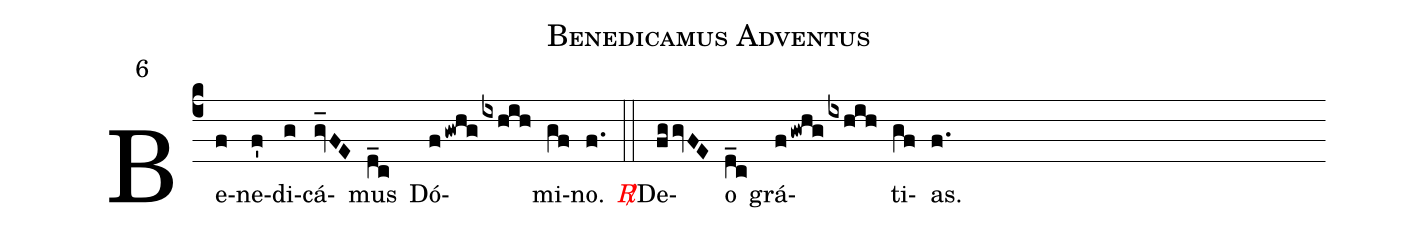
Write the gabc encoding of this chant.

name:Benedicamus Adventus;
mode:6;
%%
(c4) Be(f)ne(f')di(g)cá(gv_FE)mus(d_c) Dó(fgwhg/ixhih)mi(gf)no.(f.) (::) <v>\rubric{\Rbar}</v>De(fg/gvFE)o(d_c) grá(fgwhg/ixhih)ti(gf)as.(f.)
